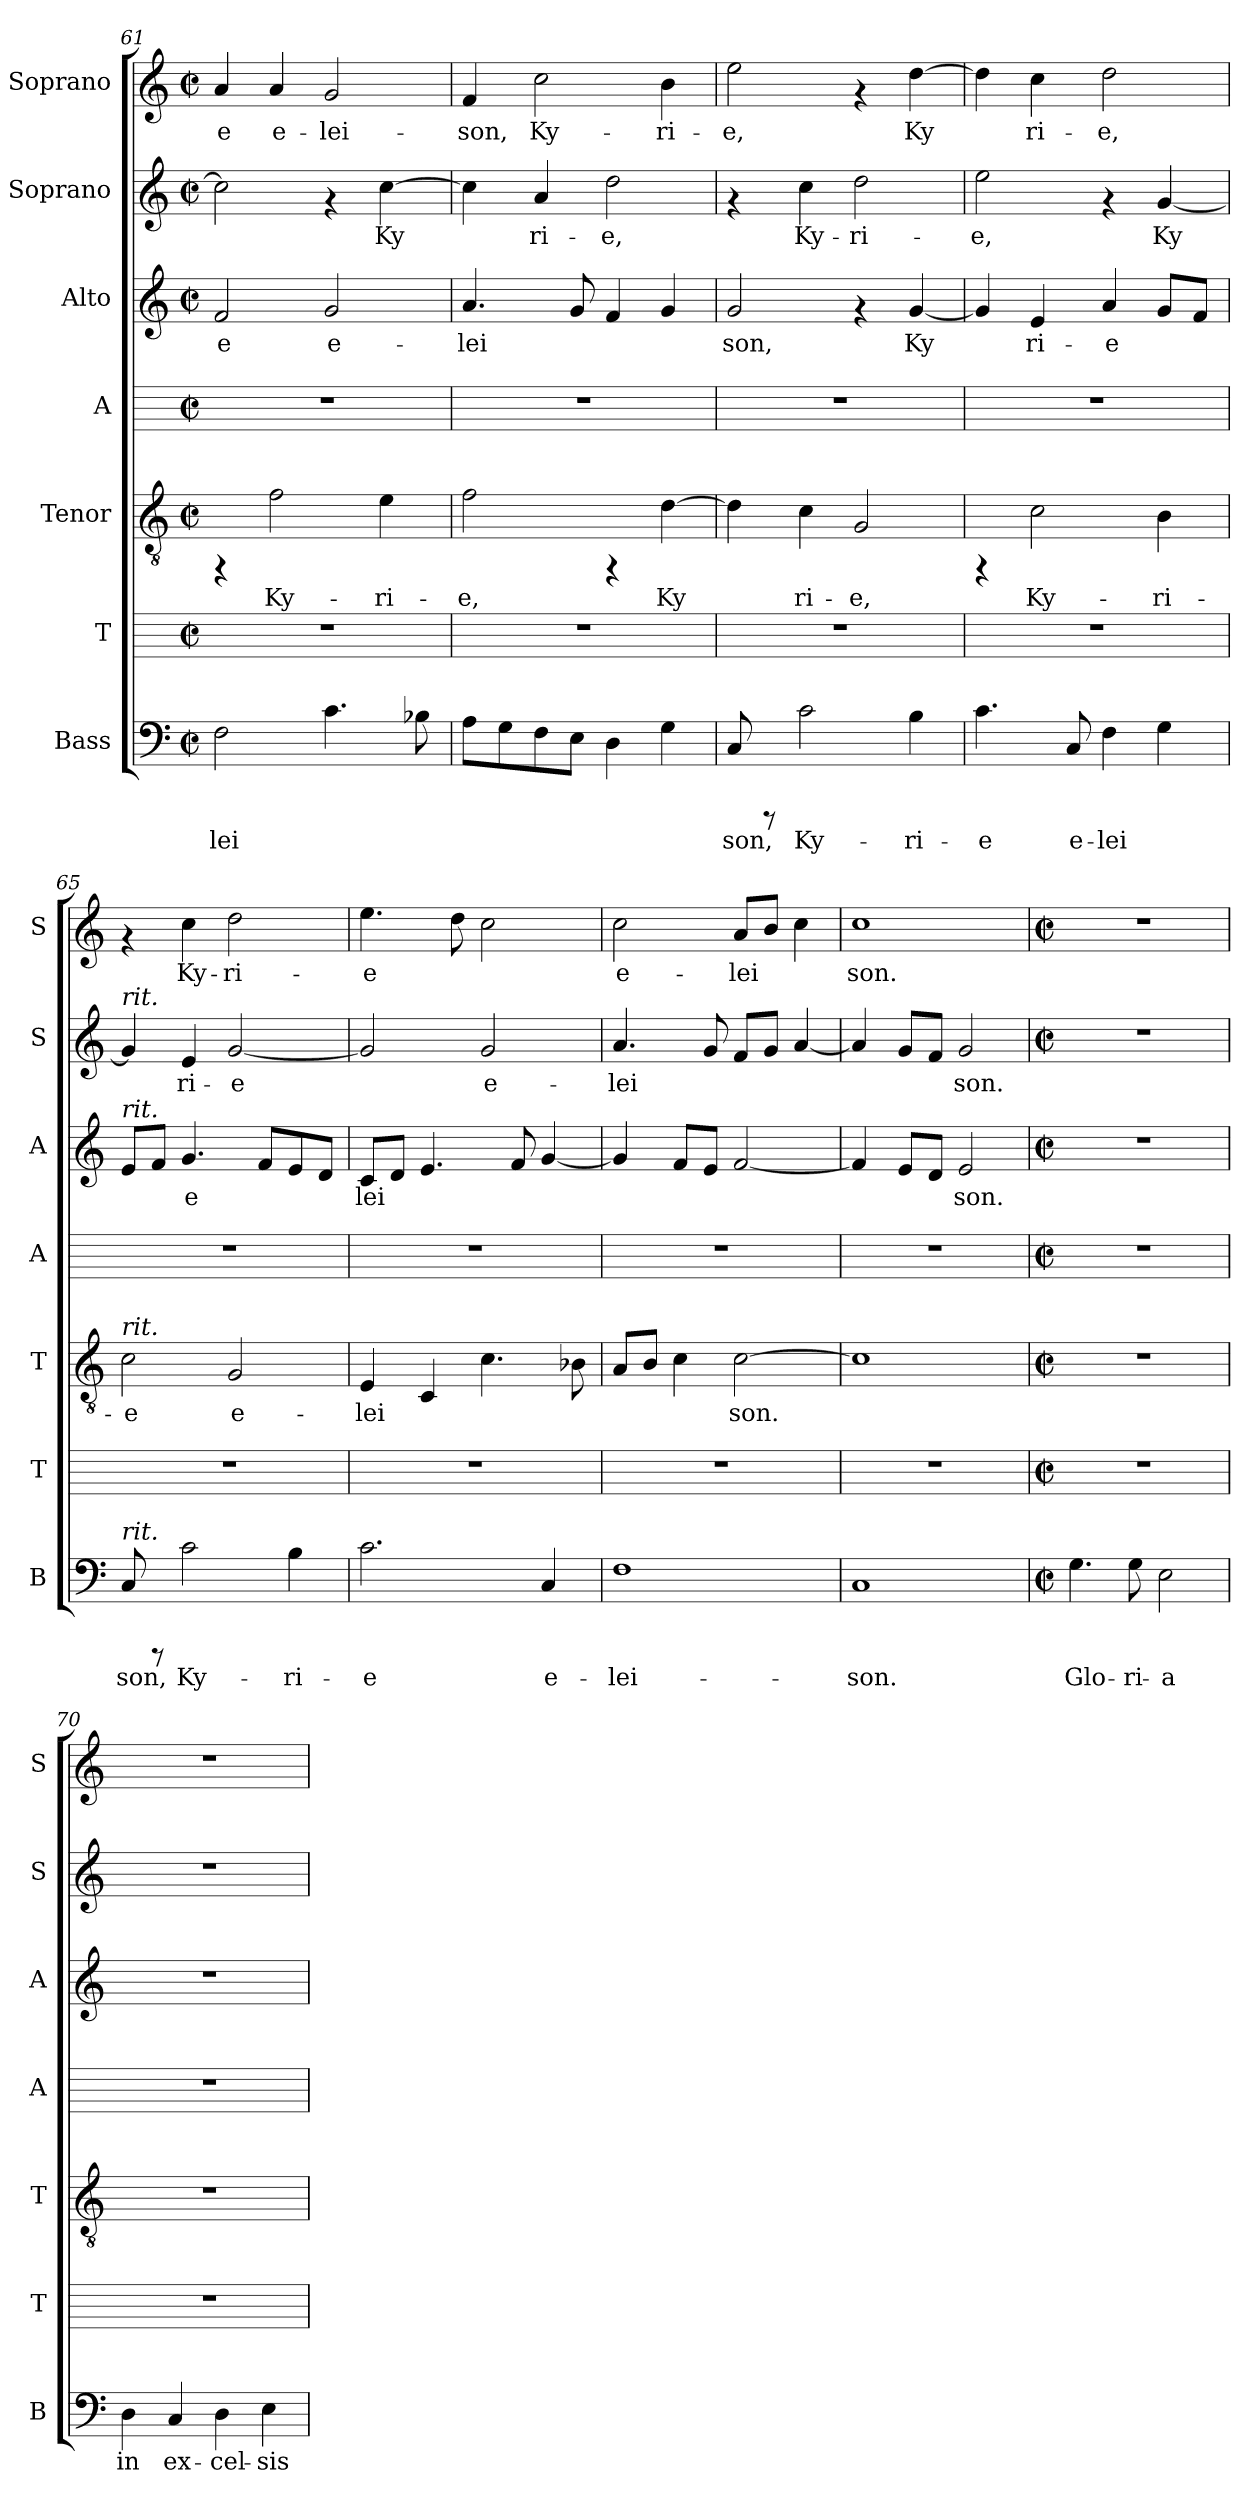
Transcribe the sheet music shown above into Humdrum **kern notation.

**kern	**text	**kern	**kern	**text	**kern	**kern	**text	**kern	**text	**kern	**text
*part7	*part7	*part6	*part5	*part5	*part4	*part3	*part3	*part2	*part2	*part1	*part1
*staff7	*staff7	*staff6	*staff5	*staff5	*staff4	*staff3	*staff3	*staff2	*staff2	*staff1	*staff1
*I"Bass	*	*I"T	*I"Tenor	*	*I"A	*I"Alto	*	*I"Soprano	*	*I"Soprano	*
*I'B	*	*I'T	*I'T	*	*I'A	*I'A	*	*I'S	*	*I'S	*
*clefF4	*	*	*clefGv2	*	*	*clefG2	*	*clefG2	*	*clefG2	*
*k[]	*	*k[]	*k[]	*	*k[]	*k[]	*	*k[]	*	*k[]	*
*C:	*	*C:	*C:	*	*C:	*C:	*	*C:	*	*C:	*
*M2/2	*	*M2/2	*M2/2	*	*M2/2	*M2/2	*	*M2/2	*	*M2/2	*
*met(c|)	*	*met(c|)	*met(c|)	*	*met(c|)	*met(c|)	*	*met(c|)	*	*met(c|)	*
=61	=61	=61	=61	=61	=61	=61	=61	=61	=61	=61	=61
!	!LO:LY:b:cj	!	!	!	!	!	!LO:LY:b:cj	!	!LO:LY:b:cj	!	!LO:LY:b:cj
2F\	-lei-	1r	4rFF	.	1r	2f/	-e	2cc\]	.	4a/	-e
!	!	!	!	!LO:LY:b:cj	!	!	!	!	!	!	!LO:LY:b:cj
.	.	.	2f\	Ky-	.	.	.	.	.	4a/	e-
!	!LO:LY:b:cj	!	!	!	!	!	!LO:LY:b:cj	!	!	!	!LO:LY:b:cj
4.c\	--	.	.	.	.	2g/	e-	4rf	.	2g/	-lei-
!	!	!	!	!LO:LY:b:cj	!	!	!	!	!LO:LY:b:cj	!	!
.	.	.	4e\	-ri-	.	.	.	[>4cc\	Ky-	.	.
!	!LO:LY:b:cj	!	!	!	!	!	!	!	!	!	!
8B-X\	--	.	.	.	.	.	.	.	.	.	.
=62	=62	=62	=62	=62	=62	=62	=62	=62	=62	=62	=62
!	!LO:LY:b:cj	!	!	!LO:LY:b:cj	!	!	!LO:LY:b:cj	!	!LO:LY:b:cj	!	!LO:LY:b:cj
8A\L	--	1r	2f\	-e,	1r	4.a/	-lei-	4cc\]	--	4f/	-son,
!	!LO:LY:b:cj	!	!	!	!	!	!	!	!	!	!
8G\	--	.	.	.	.	.	.	.	.	.	.
!	!LO:LY:b:cj	!	!	!	!	!	!	!	!LO:LY:b:cj	!	!LO:LY:b:cj
8F\	--	.	.	.	.	.	.	4a/	-ri-	2cc\	Ky-
!	!LO:LY:b:cj	!	!	!	!	!	!LO:LY:b:cj	!	!	!	!
8E\J	--	.	.	.	.	8g/	--	.	.	.	.
!	!LO:LY:b:cj	!	!	!	!	!	!LO:LY:b:cj	!	!LO:LY:b:cj	!	!
4D\	--	.	4rFF	.	.	4f/	--	2dd\	-e,	.	.
!	!LO:LY:b:cj	!	!	!LO:LY:b:cj	!	!	!LO:LY:b:cj	!	!	!	!LO:LY:b:cj
4G\	--	.	[>4d\	Ky-	.	4g/	--	.	.	4b\	-ri-
!!LO:PB:g=z
=63	=63	=63	=63	=63	=63	=63	=63	=63	=63	=63	=63
!	!LO:LY:b:cj	!	!	!LO:LY:b:cj	!	!	!LO:LY:b:cj	!	!	!	!LO:LY:b:cj
8C/	-son,	1r	4d\]	--	1r	2g/	-son,	4rf	.	2ee\	-e,
8rCCC	.	.	.	.	.	.	.	.	.	.	.
!	!LO:LY:b:cj	!	!	!LO:LY:b:cj	!	!	!	!	!LO:LY:b:cj	!	!
2c\	Ky-	.	4c\	-ri-	.	.	.	4cc\	Ky-	.	.
!	!	!	!	!LO:LY:b:cj	!	!	!	!	!LO:LY:b:cj	!	!
.	.	.	2G/	-e,	.	4rf	.	2dd\	-ri-	4rf	.
!	!LO:LY:b:cj	!	!	!	!	!	!LO:LY:b:cj	!	!	!	!LO:LY:b:cj
4B\	-ri-	.	.	.	.	[<4g/	Ky-	.	.	[>4dd\	Ky-
=64	=64	=64	=64	=64	=64	=64	=64	=64	=64	=64	=64
!	!LO:LY:b:cj	!	!	!	!	!	!LO:LY:b:cj	!	!LO:LY:b:cj	!	!LO:LY:b:cj
4.c\	-e	1r	4rFF	.	1r	4g/]	--	2ee\	-e,	4dd\]	--
!	!	!	!	!LO:LY:b:cj	!	!	!LO:LY:b:cj	!	!	!	!LO:LY:b:cj
.	.	.	2c\	Ky-	.	4e/	-ri-	.	.	4cc\	-ri-
!	!LO:LY:b:cj	!	!	!	!	!	!	!	!	!	!
8C/	e-	.	.	.	.	.	.	.	.	.	.
!	!LO:LY:b:cj	!	!	!	!	!	!LO:LY:b:cj	!	!	!	!LO:LY:b:cj
4F\	-lei-	.	.	.	.	4a/	-e	4rf	.	2dd\	-e,
!	!LO:LY:b:cj	!	!	!LO:LY:b:cj	!	!	!LO:LY:b:cj	!	!LO:LY:b:cj	!	!
4G\	--	.	4B\	-ri-	.	8g/L	.	[<4g/	Ky-	.	.
!	!	!	!	!	!	!	!LO:LY:b:cj	!	!	!	!
.	.	.	.	.	.	8f/J	.	.	.	.	.
=65	=65	=65	=65	=65	=65	=65	=65	=65	=65	=65	=65
!	!	!	!	!	!	!	!	!LO:TX:a:i:t=rit.	!	!	!
!	!	!	!	!	!	!LO:TX:a:i:t=rit.	!	!	!	!	!
!	!	!	!LO:TX:a:i:t=rit.	!	!	!	!	!	!	!	!
!LO:TX:a:i:t=rit.	!	!	!	!	!	!	!	!	!	!	!
!	!LO:LY:b:cj	!	!	!LO:LY:b:cj	!	!	!LO:LY:b:cj	!	!LO:LY:b:cj	!	!
8C/	-son,	1r	2c\	-e	1r	8e/L	.	4g/]	--	4rf	.
!	!	!	!	!	!	!	!LO:LY:b:cj	!	!	!	!
8rCCC	.	.	.	.	.	8f/J	.	.	.	.	.
!	!LO:LY:b:cj	!	!	!	!	!	!LO:LY:b:cj	!	!LO:LY:b:cj	!	!LO:LY:b:cj
2c\	Ky-	.	.	.	.	4.g/	e-	4e/	-ri-	4cc\	Ky-
!	!	!	!	!LO:LY:b:cj	!	!	!	!	!LO:LY:b:cj	!	!LO:LY:b:cj
.	.	.	2G/	e-	.	.	.	[<2g/	-e	2dd\	-ri-
!	!	!	!	!	!	!	!LO:LY:b:cj	!	!	!	!
.	.	.	.	.	.	8f/L	--	.	.	.	.
!	!LO:LY:b:cj	!	!	!	!	!	!LO:LY:b:cj	!	!	!	!
4B\	-ri-	.	.	.	.	8e/	--	.	.	.	.
!	!	!	!	!	!	!	!LO:LY:b:cj	!	!	!	!
.	.	.	.	.	.	8d/J	--	.	.	.	.
=66	=66	=66	=66	=66	=66	=66	=66	=66	=66	=66	=66
!	!LO:LY:b:cj	!	!	!LO:LY:b:cj	!	!	!LO:LY:b:cj	!	!LO:LY:b:cj	!	!LO:LY:b:cj
2.c\	-e	1r	4E/	-lei-	1r	8c/L	-lei-	2g/]	.	4.ee\	-e
!	!	!	!	!	!	!	!LO:LY:b:cj	!	!	!	!
.	.	.	.	.	.	8d/J	--	.	.	.	.
!	!	!	!	!LO:LY:b:cj	!	!	!LO:LY:b:cj	!	!	!	!
.	.	.	4C/	--	.	4.e/	--	.	.	.	.
!	!	!	!	!	!	!	!	!	!	!	!LO:LY:b:cj
.	.	.	.	.	.	.	.	.	.	8dd\	.
!	!	!	!	!LO:LY:b:cj	!	!	!	!	!LO:LY:b:cj	!	!LO:LY:b:cj
.	.	.	4.c\	--	.	.	.	2g/	e-	2cc\	.
!	!	!	!	!	!	!	!LO:LY:b:cj	!	!	!	!
.	.	.	.	.	.	8f/	--	.	.	.	.
!	!LO:LY:b:cj	!	!	!	!	!	!LO:LY:b:cj	!	!	!	!
4C/	e-	.	.	.	.	[<4g/	--	.	.	.	.
!	!	!	!	!LO:LY:b:cj	!	!	!	!	!	!	!
.	.	.	8B-X\	--	.	.	.	.	.	.	.
=67	=67	=67	=67	=67	=67	=67	=67	=67	=67	=67	=67
!	!LO:LY:b:cj	!	!	!LO:LY:b:cj	!	!	!LO:LY:b:cj	!	!LO:LY:b:cj	!	!LO:LY:b:cj
1F	-lei-	1r	8A/L	--	1r	4g/]	--	4.a/	-lei-	2cc\	e-
!	!	!	!	!LO:LY:b:cj	!	!	!	!	!	!	!
.	.	.	8B/J	--	.	.	.	.	.	.	.
!	!	!	!	!LO:LY:b:cj	!	!	!LO:LY:b:cj	!	!	!	!
.	.	.	4c\	--	.	8f/L	--	.	.	.	.
!	!	!	!	!	!	!	!LO:LY:b:cj	!	!LO:LY:b:cj	!	!
.	.	.	.	.	.	8e/J	--	8g/	--	.	.
!	!	!	!	!LO:LY:b:cj	!	!	!LO:LY:b:cj	!	!LO:LY:b:cj	!	!LO:LY:b:cj
.	.	.	[>2c\	-son.	.	[<2f/	--	8f/L	--	8a/L	-lei-
!	!	!	!	!	!	!	!	!	!LO:LY:b:cj	!	!LO:LY:b:cj
.	.	.	.	.	.	.	.	8g/J	--	8b/J	--
!	!	!	!	!	!	!	!	!	!LO:LY:b:cj	!	!LO:LY:b:cj
.	.	.	.	.	.	.	.	[<4a/	--	4cc\	--
=68	=68	=68	=68	=68	=68	=68	=68	=68	=68	=68	=68
!	!LO:LY:b:cj	!	!	!LO:LY:b:cj	!	!	!LO:LY:b:cj	!	!LO:LY:b:cj	!	!LO:LY:b:cj
1C	-son.	1r	1c]	.	1r	4f/]	--	4a/]	--	1cc	-son.
!	!	!	!	!	!	!	!LO:LY:b:cj	!	!LO:LY:b:cj	!	!
.	.	.	.	.	.	8e/L	--	8g/L	--	.	.
!	!	!	!	!	!	!	!LO:LY:b:cj	!	!LO:LY:b:cj	!	!
.	.	.	.	.	.	8d/J	--	8f/J	--	.	.
!	!	!	!	!	!	!	!LO:LY:b:cj	!	!LO:LY:b:cj	!	!
.	.	.	.	.	.	2e/	-son.	2g/	-son.	.	.
!!LO:PB:g=z
=69!	=69!	=69!	=69!	=69!	=69!	=69!	=69!	=69!	=69!	=69!	=69!
*M2/2	*	*M2/2	*M2/2	*	*M2/2	*M2/2	*	*M2/2	*	*M2/2	*
*met(c|)	*	*met(c|)	*met(c|)	*	*met(c|)	*met(c|)	*	*met(c|)	*	*met(c|)	*
!	!LO:LY:b:cj	!	!	!	!	!	!	!	!	!	!
4.G\	Glo-	1r	1r	.	1r	1r	.	1r	.	1r	.
!	!LO:LY:b:cj	!	!	!	!	!	!	!	!	!	!
8G\	-ri-	.	.	.	.	.	.	.	.	.	.
!	!LO:LY:b:cj	!	!	!	!	!	!	!	!	!	!
2E\	-a	.	.	.	.	.	.	.	.	.	.
=70	=70	=70	=70	=70	=70	=70	=70	=70	=70	=70	=70
!	!LO:LY:b:cj	!	!	!	!	!	!	!	!	!	!
4D\	in	1r	1r	.	1r	1r	.	1r	.	1r	.
!	!LO:LY:b:cj	!	!	!	!	!	!	!	!	!	!
4C/	ex-	.	.	.	.	.	.	.	.	.	.
!	!LO:LY:b:cj	!	!	!	!	!	!	!	!	!	!
4D\	-cel-	.	.	.	.	.	.	.	.	.	.
!	!LO:LY:b:cj	!	!	!	!	!	!	!	!	!	!
4E\	-sis	.	.	.	.	.	.	.	.	.	.
=	=	=	=	=	=	=	=	=	=	=	=
*-	*-	*-	*-	*-	*-	*-	*-	*-	*-	*-	*-
